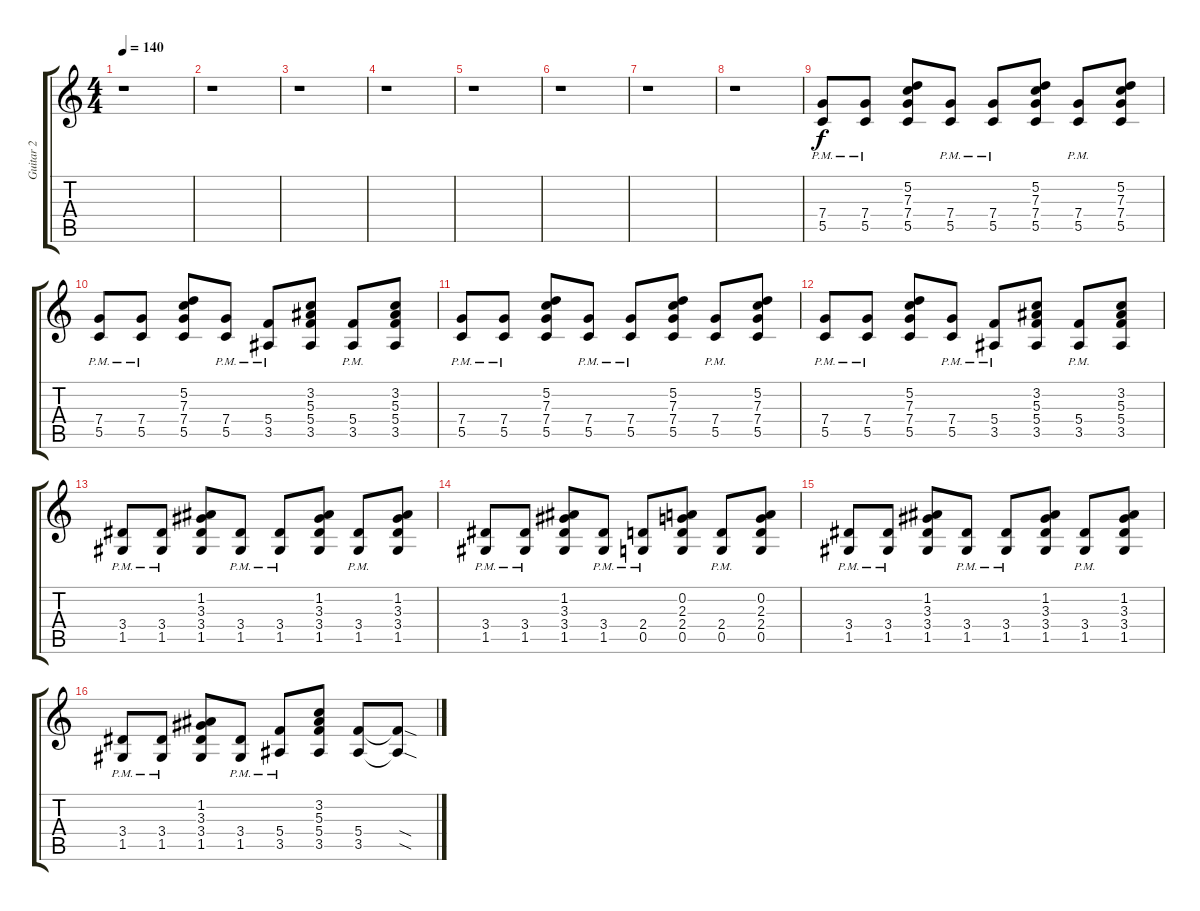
\track ("Guitar 2" "Guitar 2") {instrument distortionguitar}
\staff {score tabs}
\tuning (D4 A3 F3 C3 G2 D2) {hide}
\ts (4 4)
\tempo 140
\clef g2
\ks c
r.1{dy f} |
r.1 |
r.1 |
r.1 |
r.1 |
r.1 |
r.1 |
r.1 |
(7.4{pm} 5.5{pm}).8 (7.4{pm} 5.5{pm}).8 (5.2 7.3 7.4 5.5).8 (7.4{pm} 5.5{pm}).8 (7.4{pm} 5.5{pm}).8 (5.2 7.3 7.4 5.5).8 (7.4{pm} 5.5{pm}).8 (5.2 7.3 7.4 5.5).8 |
(7.4{pm} 5.5{pm}).8 (7.4{pm} 5.5{pm}).8 (5.2 7.3 7.4 5.5).8 (7.4{pm} 5.5{pm}).8 (5.4{pm} 3.5{pm}).8 (3.2 5.3 5.4 3.5).8 (5.4{pm} 3.5{pm}).8 (3.2 5.3 5.4 3.5).8 |
(7.4{pm} 5.5{pm}).8 (7.4{pm} 5.5{pm}).8 (5.2 7.3 7.4 5.5).8 (7.4{pm} 5.5{pm}).8 (7.4{pm} 5.5{pm}).8 (5.2 7.3 7.4 5.5).8 (7.4{pm} 5.5{pm}).8 (5.2 7.3 7.4 5.5).8 |
(7.4{pm} 5.5{pm}).8 (7.4{pm} 5.5{pm}).8 (5.2 7.3 7.4 5.5).8 (7.4{pm} 5.5{pm}).8 (5.4{pm} 3.5{pm}).8 (3.2 5.3 5.4 3.5).8 (5.4{pm} 3.5{pm}).8 (3.2 5.3 5.4 3.5).8 |
(3.4{pm} 1.5{pm}).8 (3.4{pm} 1.5{pm}).8 (1.2 3.3 3.4 1.5).8 (3.4{pm} 1.5{pm}).8 (3.4{pm} 1.5{pm}).8 (1.2 3.3 3.4 1.5).8 (3.4{pm} 1.5{pm}).8 (1.2 3.3 3.4 1.5).8 |
(3.4{pm} 1.5{pm}).8 (3.4{pm} 1.5{pm}).8 (1.2 3.3 3.4 1.5).8 (3.4{pm} 1.5{pm}).8 (2.4{pm} 0.5{pm}).8 (0.2 2.3 2.4 0.5).8 (2.4{pm} 0.5{pm}).8 (0.2 2.3 2.4 0.5).8 |
(3.4{pm} 1.5{pm}).8 (3.4{pm} 1.5{pm}).8 (1.2 3.3 3.4 1.5).8 (3.4{pm} 1.5{pm}).8 (3.4{pm} 1.5{pm}).8 (1.2 3.3 3.4 1.5).8 (3.4{pm} 1.5{pm}).8 (1.2 3.3 3.4 1.5).8 |
(3.4{pm} 1.5{pm}).8 (3.4{pm} 1.5{pm}).8 (1.2 3.3 3.4 1.5).8 (3.4{pm} 1.5{pm}).8 (5.4{pm} 3.5{pm}).8 (3.2 5.3 5.4 3.5).8 (5.4 3.5).8 (5.4{sod t} 3.5{sod t}).8
